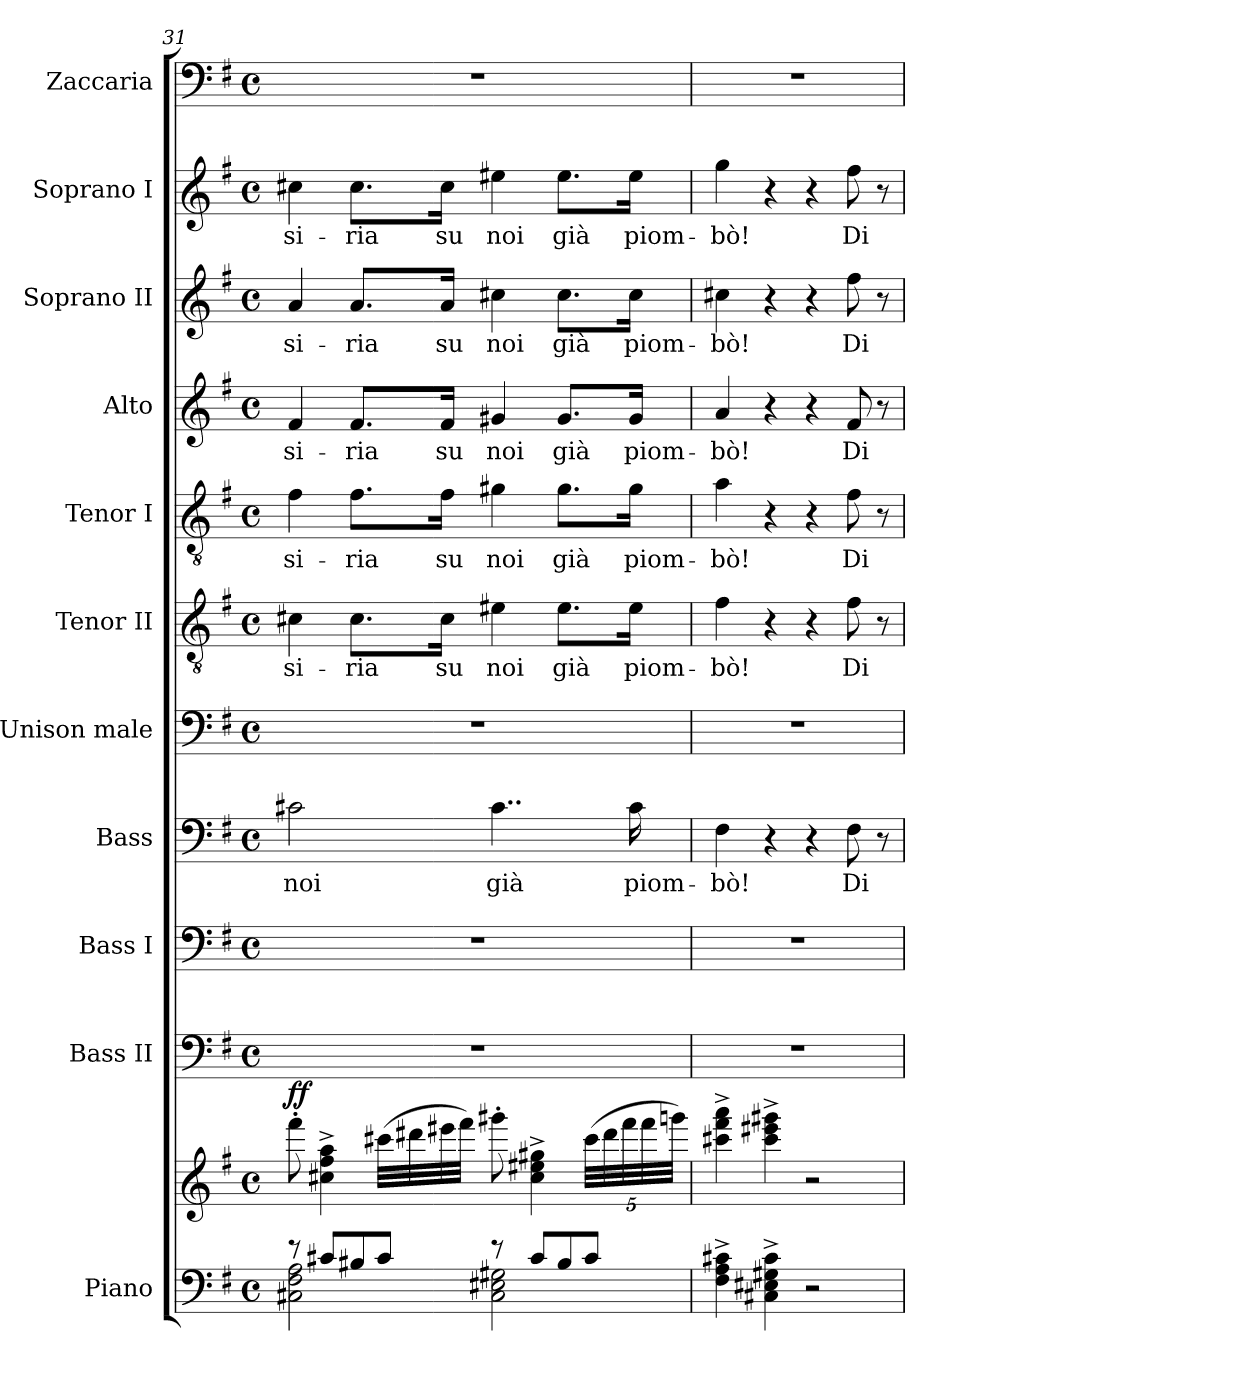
**kern	**kern	**dynam	**kern	**kern	**kern	**text	**kern	**kern	**text	**kern	**text	**kern	**text	**kern	**text	**kern	**text	**kern
*part11	*part11	*part11	*part10	*part9	*part8	*part8	*part7	*part6	*part6	*part5	*part5	*part4	*part4	*part3	*part3	*part2	*part2	*part1
*staff12	*staff11	*staff11/12	*staff10	*staff9	*staff8	*staff8	*staff7	*staff6	*staff6	*staff5	*staff5	*staff4	*staff4	*staff3	*staff3	*staff2	*staff2	*staff1
*I"Piano	*	*	*I"Bass II	*I"Bass I	*I"Bass	*	*I"Unison male	*I"Tenor II	*	*I"Tenor I	*	*I"Alto	*	*I"Soprano II	*	*I"Soprano I	*	*I"Zaccaria
*I'Pno.	*	*	*I'B.II	*I'B.I	*I'B.	*	*I'Uni.m	*I'T.II	*	*I'T.I	*	*I'A.	*	*I'S.II	*	*I'S.I	*	*I'Zac.
*clefF4	*clefG2	*	*clefF4	*clefF4	*clefF4	*	*clefF4	*clefGv2	*	*clefGv2	*	*clefG2	*	*clefG2	*	*clefG2	*	*clefF4
*k[f#]	*k[f#]	*	*k[f#]	*k[f#]	*k[f#]	*	*k[f#]	*k[f#]	*	*k[f#]	*	*k[f#]	*	*k[f#]	*	*k[f#]	*	*k[f#]
*M4/4	*M4/4	*	*M4/4	*M4/4	*M4/4	*	*M4/4	*M4/4	*	*M4/4	*	*M4/4	*	*M4/4	*	*M4/4	*	*M4/4
*met(c)	*met(c)	*	*met(c)	*met(c)	*met(c)	*	*met(c)	*met(c)	*	*met(c)	*	*met(c)	*	*met(c)	*	*met(c)	*	*met(c)
=31	=31	=31	=31	=31	=31	=31	=31	=31	=31	=31	=31	=31	=31	=31	=31	=31	=31	=31
*^	*	*	*	*	*	*	*	*	*	*	*	*	*	*	*	*	*	*
!	!	!	!LO:DY:a	!	!	!	!LO:LY:b	!	!	!LO:LY:b	!	!LO:LY:b	!	!LO:LY:b	!	!LO:LY:b	!	!LO:LY:b	!
8r	2C#X\ 2F#\ 2A\	8fff#'\	ff	1r	1r	2c#X\	noi	1r	4c#X\	-si-	4f#\	-si-	4f#/	-si-	4a/	-si-	4cc#X\	-si-	1r
8c#X/L	.	4cc#X\^ 4ff#\^ 4aa\^	.	.	.	.	.	.	.	.	.	.	.	.	.	.	.	.	.
!	!	!	!	!	!	!	!	!	!	!LO:LY:b	!	!LO:LY:b	!	!LO:LY:b	!	!LO:LY:b	!	!LO:LY:b	!
8B#X/	.	.	.	.	.	.	.	.	8.c#\L	-ria	8.f#\L	-ria	8.f#/L	-ria	8.a/L	-ria	8.cc#\L	-ria	.
8c#/J	.	(>32ccc#X\LLL	.	.	.	.	.	.	.	.	.	.	.	.	.	.	.	.	.
.	.	32ddd#X\	.	.	.	.	.	.	.	.	.	.	.	.	.	.	.	.	.
!	!	!	!	!	!	!	!	!	!	!LO:LY:b	!	!LO:LY:b	!	!LO:LY:b	!	!LO:LY:b	!	!LO:LY:b	!
.	.	32eee#X\	.	.	.	.	.	.	16c#\Jk	su	16f#\Jk	su	16f#/Jk	su	16a/Jk	su	16cc#\Jk	su	.
.	.	32fff#\JJJ)	.	.	.	.	.	.	.	.	.	.	.	.	.	.	.	.	.
!	!	!	!	!	!	!	!LO:LY:b	!	!	!LO:LY:b	!	!LO:LY:b	!	!LO:LY:b	!	!LO:LY:b	!	!LO:LY:b	!
8r	2C#\ 2E#X\ 2G#X\	8ggg#X'\	.	.	.	4..c#\	già	.	4e#X\	noi	4g#X\	noi	4g#X/	noi	4cc#X\	noi	4ee#X\	noi	.
8c#/L	.	4cc#\^ 4ee#X\^ 4gg#X\^	.	.	.	.	.	.	.	.	.	.	.	.	.	.	.	.	.
!	!	!	!	!	!	!	!	!	!	!LO:LY:b	!	!LO:LY:b	!	!LO:LY:b	!	!LO:LY:b	!	!LO:LY:b	!
8B#/	.	.	.	.	.	.	.	.	8.e#\L	già	8.g#\L	già	8.g#/L	già	8.cc#\L	già	8.ee#\L	già	.
*	*	*Xbrackettup	*	*	*	*	*	*	*	*	*	*	*	*	*	*	*	*	*
8c#/J	.	(>40ccc#\LLL	.	.	.	.	.	.	.	.	.	.	.	.	.	.	.	.	.
.	.	40ddd#\	.	.	.	.	.	.	.	.	.	.	.	.	.	.	.	.	.
.	.	40fff#\	.	.	.	.	.	.	.	.	.	.	.	.	.	.	.	.	.
!	!	!	!	!	!	!	!LO:LY:b	!	!	!LO:LY:b	!	!LO:LY:b	!	!LO:LY:b	!	!LO:LY:b	!	!LO:LY:b	!
.	.	.	.	.	.	16c#\	piom-	.	16e#\Jk	piom-	16g#\Jk	piom-	16g#/Jk	piom-	16cc#\Jk	piom-	16ee#\Jk	piom-	.
.	.	40fff#\	.	.	.	.	.	.	.	.	.	.	.	.	.	.	.	.	.
.	.	40gggn\JJJ)	.	.	.	.	.	.	.	.	.	.	.	.	.	.	.	.	.
*v	*v	*	*	*	*	*	*	*	*	*	*	*	*	*	*	*	*	*	*
=32	=32	=32	=32	=32	=32	=32	=32	=32	=32	=32	=32	=32	=32	=32	=32	=32	=32	=32
!	!	!	!	!	!	!LO:LY:b	!	!	!LO:LY:b	!	!LO:LY:b	!	!LO:LY:b	!	!LO:LY:b	!	!LO:LY:b	!
4F#\^ 4A\^ 4c#X\^	4ccc#X\^ 4fff#\^ 4aaa\^	.	1r	1r	4F#\	-bò!	1r	4f#\	-bò!	4a\	-bò!	4a/	-bò!	4cc#X\	-bò!	4gg\	-bò!	1r
4C#X\^ 4E#X\^ 4G#X\^ 4c#\^	4ccc#\^ 4eee#X\^ 4ggg#X\^	.	.	.	4r	.	.	4r	.	4r	.	4r	.	4r	.	4r	.	.
2r	2r	.	.	.	4r	.	.	4r	.	4r	.	4r	.	4r	.	4r	.	.
!	!	!	!	!	!	!LO:LY:b	!	!	!LO:LY:b	!	!LO:LY:b	!	!LO:LY:b	!	!LO:LY:b	!	!LO:LY:b	!
.	.	.	.	.	8F#\	Di	.	8f#\	Di	8f#\	Di	8f#/	Di	8ff#\	Di	8ff#\	Di	.
.	.	.	.	.	8r	.	.	8r	.	8r	.	8r	.	8r	.	8r	.	.
=	=	=	=	=	=	=	=	=	=	=	=	=	=	=	=	=	=	=
*-	*-	*-	*-	*-	*-	*-	*-	*-	*-	*-	*-	*-	*-	*-	*-	*-	*-	*-
